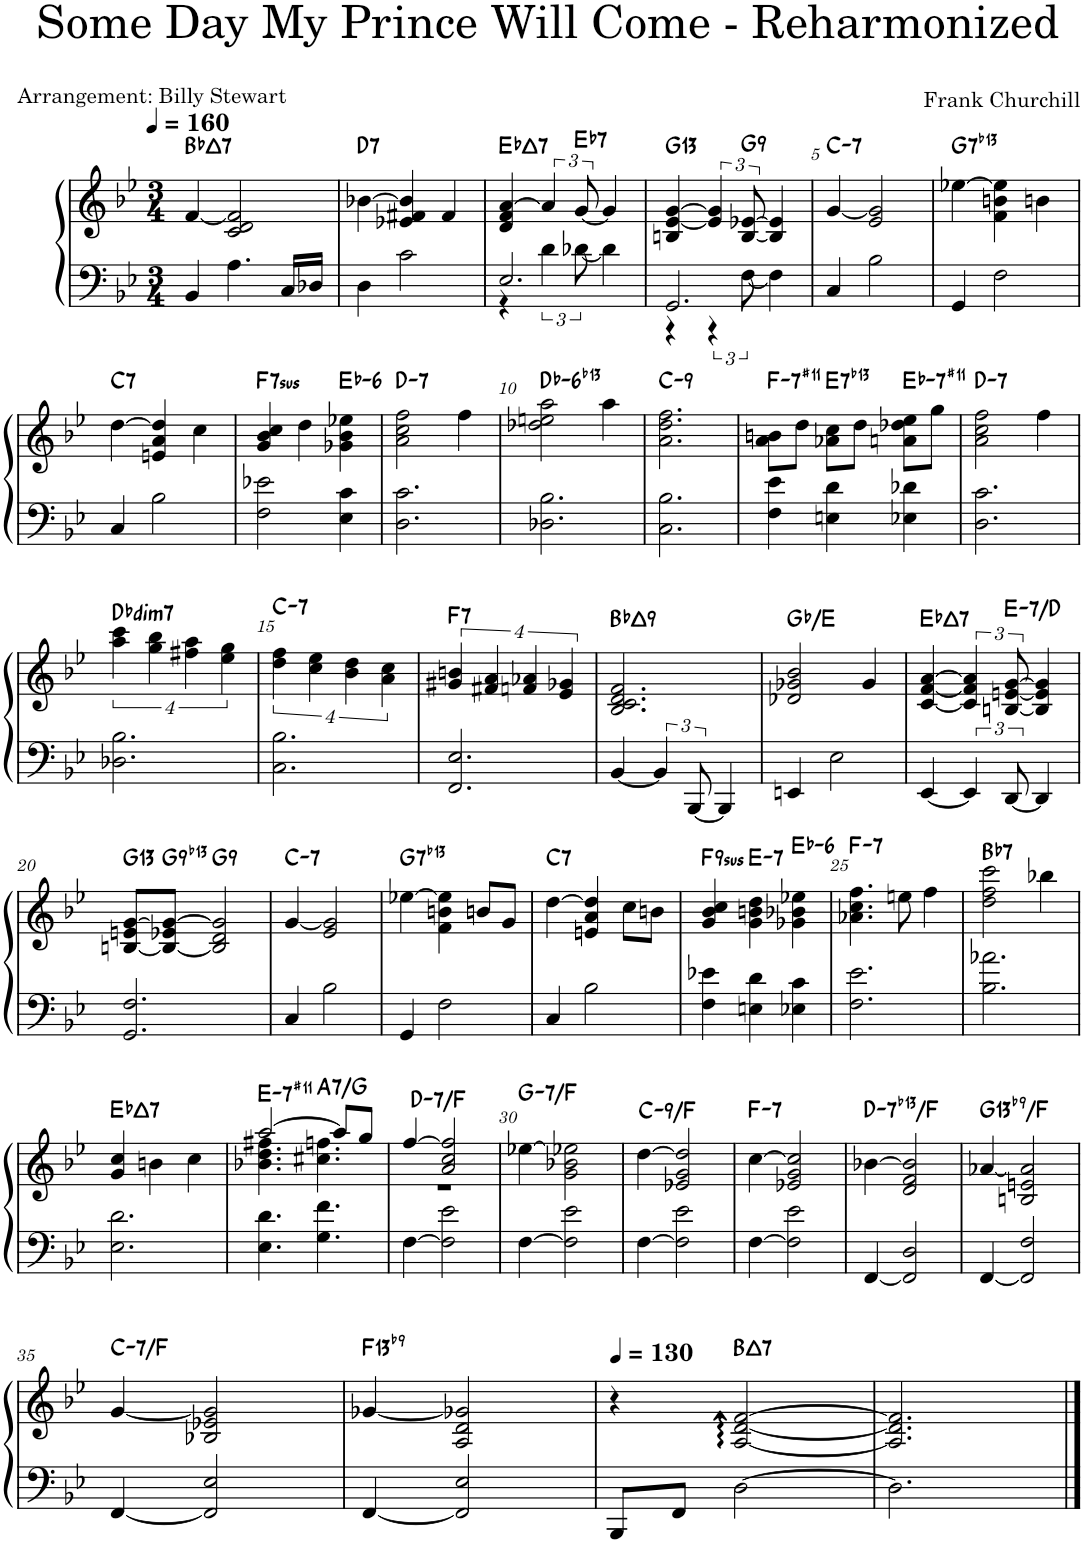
**kern	**kern	**harte
*part1	*part1	*part1
*staff2	*staff1	*
*I"Piano	*	*
*I'Pno.	*	*
*clefF4	*clefG2	*
*k[b-e-]	*k[b-e-]	*
*M3/4	*M3/4	*
*MM160	*MM160	*
=1	=1	=1
!	!	!LO:H:kt=7
4BB-/	[4f/	Bb:maj7
4.A\	2c/ 2d/ 2f/]	.
16C/LL	.	.
16D-X/JJ	.	.
=2	=2	=2
!	!	!LO:H:kt=7
4D\	[4b-X\	D:7
2c\	4e-X/ 4f#X/ 4b-/]	.
.	4f#/	.
=3	=3	=3
*^	*	*
!	!	!	!LO:H:kt=7
2.E-/	4r	4d/ 4f/ [4a/	Eb:maj7
.	6d\	6a/]	.
!	!	!	!LO:H:kt=7
.	[12d-X\	[12g/	Eb:7
.	4d-\]	4g/]	.
=4	=4	=4	=4
!	!	!	!LO:H:kt=13
2.GG/	4r	4Bn/ [4e-/ [4g/	G:9(11,13)
.	6r	6e-/] 6g/]	.
!	!	!	!LO:H:kt=9
.	[12F\	[12B/ [12e-X/	G:9
.	4F\]	4B/] 4e-/]	.
=5	=5	=5	=5
!	!	!	!LO:H:kt=7
*v	*v	*	*
4C/	[4g/	C:min7
2B-\	2e-/ 2g/]	.
=6	=6	=6
!	!	!LO:H:kt=7
4GG/	[4ee-X\	G:7(b13)
2F\	4f\ 4bn\ 4ee-\]	.
.	4bn\	.
!!LO:LB:g=z
=7	=7	=7
!	!	!LO:H:kt=7
4C/	[4dd\	C:7
2B-\	4en/ 4a/ 4dd/]	.
.	4cc\	.
=8	=8	=8
!	!	!LO:H:kt=7sus
2F\ 2e-X\	4g/ 4b-/ 4cc/	F:sus4(7)
.	4dd\	.
!	!	!LO:H:kt=6
4E-\ 4c\	4g-X\ 4b-\ 4ee-X\	Eb:min6
=9	=9	=9
!	!	!LO:H:kt=7
2.D\ 2.c\	2a\ 2cc\ 2ff\	D:min7
.	4ff\	.
=10	=10	=10
!	!	!LO:H:kt=6
2.D-X\ 2.B-\	2dd-X\ 2een\ 2aa\	Db:min6(b13)
.	4aa\	.
=11	=11	=11
!	!	!LO:H:kt=9
2.C\ 2.B-\	2.a\ 2.dd\ 2.ff\	C:min9
=12	=12	=12
!	!	!LO:H:kt=7
4F\ 4e-\	8a\ 8bn\L	F:min7(#11)
.	8dd\J	.
!	!	!LO:H:kt=7
4En\ 4d\	8a-X\ 8cc\L	E:7(b13)
.	8dd\J	.
!	!	!LO:H:kt=7
4E-X\ 4d-X\	8an\ 8dd-X\ 8ee-\L	Eb:min7(#11)
.	8gg\J	.
=13	=13	=13
!	!	!LO:H:kt=7
2.D\ 2.c\	2a\ 2cc\ 2ff\	D:min7
.	4ff\	.
!!LO:LB:g=z
=14	=14	=14
!	!	!LO:H:kt=dim7
2.D-X\ 2.B-\	16%3aa\ 16%3ccc\	Db:dim7
.	16%3gg\ 16%3bb-\	.
.	16%3ff#X\ 16%3aa\	.
.	16%3ee-\ 16%3gg\	.
=15	=15	=15
!	!	!LO:H:kt=7
2.C\ 2.B-\	16%3dd\ 16%3ff\	C:min7
.	16%3cc\ 16%3ee-\	.
.	16%3b-\ 16%3dd\	.
.	16%3a\ 16%3cc\	.
=16	=16	=16
!	!	!LO:H:kt=7
2.FF/ 2.E-/	16%3g#X/ 16%3bn/	F:7
.	16%3f#X/ 16%3a/	.
.	16%3fn/ 16%3a-X/	.
.	16%3e-/ 16%3g-X/	.
=17	=17	=17
!	!	!LO:H:kt=9
[4BB-/	2.B-/ 2.c/ 2.d/ 2.f/	Bb:maj9
6BB-/]	.	.
[12BBB-/	.	.
4BBB-/]	.	.
=18	=18	=18
4EEn/	2d-X/ 2g-X/ 2b-/	Gb:maj/#6
2E-\	.	.
.	4g-/	.
=19	=19	=19
!	!	!LO:H:kt=7
[4EE-/	[4c/ [4f/ [4a/	Eb:maj7
6EE-/]	6c/] 6f/] 6a/]	.
!	!	!LO:H:kt=7
[12DD/	[12Bn/ [12en/ [12g/	E:min7/b7
4DD/]	4B/] 4e/] 4g/]	.
!!LO:LB:g=z
=20	=20	=20
!	!	!LO:H:kt=13
2.GG/ 2.F/	[8Bn/ 8en/ [8g/L	G:9(11,13)
!	!	!LO:H:kt=9
.	8B/_ 8e-X/ 8g/_J	G:9(b13)
!	!	!LO:H:kt=9
.	2B/] 2d/ 2g/]	G:9
=21	=21	=21
!	!	!LO:H:kt=7
4C/	[4g/	C:min7
2B-\	2e-/ 2g/]	.
=22	=22	=22
!	!	!LO:H:kt=7
4GG/	[4ee-X\	G:7(b13)
2F\	4f\ 4bn\ 4ee-\]	.
.	8bn/L	.
.	8g/J	.
=23	=23	=23
!	!	!LO:H:kt=7
4C/	[4dd\	C:7
2B-\	4en/ 4a/ 4dd/]	.
.	8cc\L	.
.	8bn\J	.
=24	=24	=24
!	!	!LO:H:kt=9sus
4F\ 4e-X\	4g/ 4b-/ 4cc/	F:sus4(7,9)
!	!	!LO:H:kt=7
4En\ 4d\	4g\ 4bn\ 4dd\	E:min7
!	!	!LO:H:kt=6
4E-X\ 4c\	4g-X\ 4b-X\ 4ee-X\	Eb:min6
=25	=25	=25
!	!	!LO:H:kt=7
2.F\ 2.e-\	4.a-X\ 4.cc\ 4.ff\	F:min7
.	8een\	.
.	4ff\	.
=26	=26	=26
!	!	!LO:H:kt=7
2.B-\ 2.a-X\	2dd\ 2ff\ 2ccc\	Bb:7
.	4bb-X\	.
!!LO:LB:g=z
=27	=27	=27
!	!	!LO:H:kt=7
2.E-\ 2.d\	4g/ 4cc/	Eb:maj7
.	4bn\	.
.	4cc\	.
=28	=28	=28
*	*^	*
!	!	!	!LO:H:kt=7
4.E-\ 4.d\	[2aa/	4.b-X\ 4.dd\ 4.ff#X\	E:min7(#11)
!	!	!	!LO:H:kt=7
4.G\ 4.f\	.	4.cc#X\ 4.ffn\	A:7/b7
.	8aa/L]	.	.
.	8gg/J	.	.
=29	=29	=29	=29
!	!	!	!LO:H:kt=7
[4F\	[4ff/	2.r	D:min7/b3
2F\] 2e-\	2a/ 2cc/ 2ff/]	.	.
*	*v	*v	*
=30	=30	=30
!	!	!LO:H:kt=7
[4F\	[4ee-X\	G:min7/b7
2F\] 2e-\	2g\ 2b-X\ 2ee-X\]	.
=31	=31	=31
!	!	!LO:H:kt=9
[4F\	[4dd\	C:min9/4
2F\] 2e-\	2e-X/ 2g/ 2dd/]	.
=32	=32	=32
!	!	!LO:H:kt=7
[4F\	[4cc\	F:min7
2F\] 2e-\	2e-X/ 2g/ 2cc/]	.
=33	=33	=33
!	!	!LO:H:kt=7
[4FF/	[4b-X\	D:min7(b13)/b3
2FF/] 2D/	2d/ 2f/ 2b-/]	.
=34	=34	=34
!	!	!LO:H:kt=13
[4FF/	[4a-X/	G:(3,5,b7,b9,11,13)/b7
2FF/] 2F/	2Bn/ 2en/ 2a-/]	.
!!LO:LB:g=z
=35	=35	=35
!	!	!LO:H:kt=7
[4FF/	[4g/	C:min7/4
2FF/] 2E-/	2B-X/ 2e-X/ 2g/]	.
=36	=36	=36
!	!	!LO:H:kt=13
[4FF/	[4g-X/	F:(3,5,b7,b9,11,13)
2FF/] 2E-/	2A/ 2d/ 2g-X/]	.
=37	=37	=37
*	*MM130	*
8BBB-/L	4r	.
8FF/J	.	.
!	!	!LO:H:kt=7
[2D\	[2A/: [2d/: [2f/:	B:maj7
=38	=38	=38
2.D\]	2.A/] 2.d/] 2.f/]	.
==	==	==
*-	*-	*-
